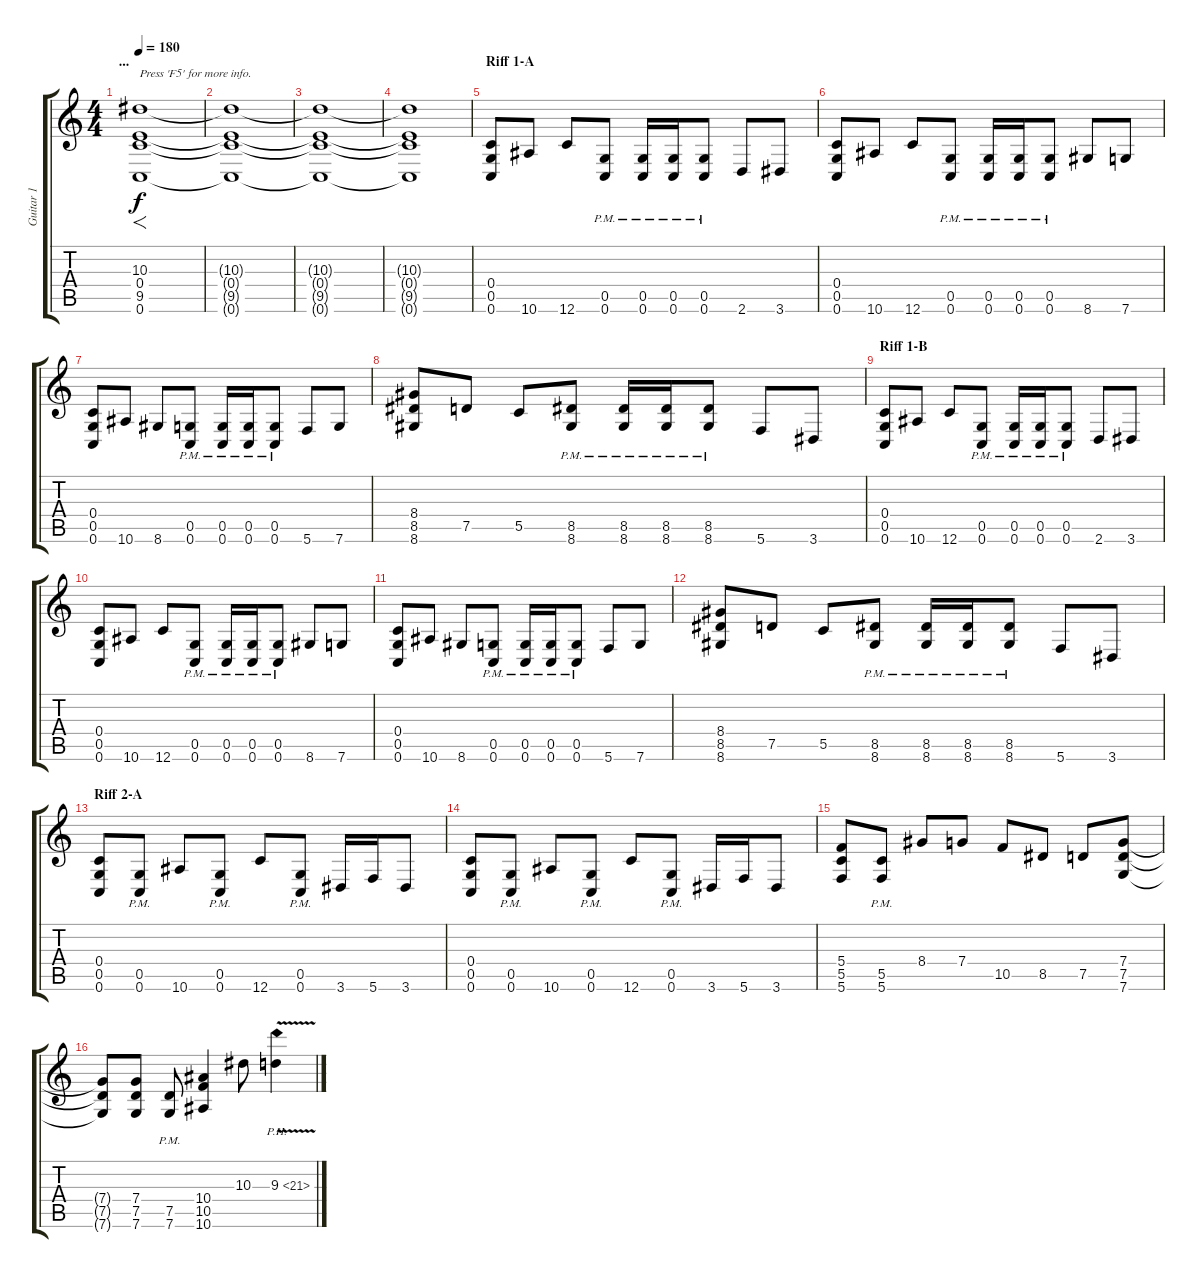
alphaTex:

\track ("Guitar 1" "Guitar 1") {instrument distortionguitar}
\staff {score tabs}
\tuning (D4 A3 F3 C3 G2 C2) {hide}
\ts (4 4)
\section ("" "...")
\tempo 180
\clef g2
\ks c
(10.3 0.4 9.5 0.6).1{f txt "Press 'F5' for more info." dy f instrument distortionguitar} |
(10.3{t} 0.4{t} 9.5{t} 0.6{t}).1 |
(10.3{t} 0.4{t} 9.5{t} 0.6{t}).1 |
(10.3{t} 0.4{t} 9.5{t} 0.6{t}).1 |
\section ("" "Riff 1-A")
(0.4 0.5 0.6).8 10.6.8 12.6.8 (0.5{pm} 0.6{pm}).8 (0.5{pm} 0.6{pm}).16 (0.5{pm} 0.6{pm}).16 (0.5{pm} 0.6{pm}).8 2.6.8 3.6.8 |
(0.4 0.5 0.6).8 10.6.8 12.6.8 (0.5{pm} 0.6{pm}).8 (0.5{pm} 0.6{pm}).16 (0.5{pm} 0.6{pm}).16 (0.5{pm} 0.6{pm}).8 8.6.8 7.6.8 |
(0.4 0.5 0.6).8 10.6.8 8.6.8 (0.5{pm} 0.6{pm}).8 (0.5{pm} 0.6{pm}).16 (0.5{pm} 0.6{pm}).16 (0.5{pm} 0.6{pm}).8 5.6.8 7.6.8 |
(8.4 8.5 8.6).8 7.5.8 5.5.8 (8.5{pm} 8.6{pm}).8 (8.5{pm} 8.6{pm}).16 (8.5{pm} 8.6{pm}).16 (8.5{pm} 8.6{pm}).8 5.6.8 3.6.8 |
\section ("" "Riff 1-B")
(0.4 0.5 0.6).8 10.6.8 12.6.8 (0.5{pm} 0.6{pm}).8 (0.5{pm} 0.6{pm}).16 (0.5{pm} 0.6{pm}).16 (0.5{pm} 0.6{pm}).8 2.6.8 3.6.8 |
(0.4 0.5 0.6).8 10.6.8 12.6.8 (0.5{pm} 0.6{pm}).8 (0.5{pm} 0.6{pm}).16 (0.5{pm} 0.6{pm}).16 (0.5{pm} 0.6{pm}).8 8.6.8 7.6.8 |
(0.4 0.5 0.6).8 10.6.8 8.6.8 (0.5{pm} 0.6{pm}).8 (0.5{pm} 0.6{pm}).16 (0.5{pm} 0.6{pm}).16 (0.5{pm} 0.6{pm}).8 5.6.8 7.6.8 |
(8.4 8.5 8.6).8 7.5.8 5.5.8 (8.5{pm} 8.6{pm}).8 (8.5{pm} 8.6{pm}).16 (8.5{pm} 8.6{pm}).16 (8.5{pm} 8.6{pm}).8 5.6.8 3.6.8 |
\section ("" "Riff 2-A")
(0.4 0.5 0.6).8 (0.5{pm} 0.6{pm}).8 10.6.8 (0.5{pm} 0.6{pm}).8 12.6.8 (0.5{pm} 0.6{pm}).8 3.6.16 5.6.16 3.6.8 |
(0.4 0.5 0.6).8 (0.5{pm} 0.6{pm}).8 10.6.8 (0.5{pm} 0.6{pm}).8 12.6.8 (0.5{pm} 0.6{pm}).8 3.6.16 5.6.16 3.6.8 |
(5.4 5.5 5.6).8 (5.5{pm} 5.6{pm}).8 8.4.8 7.4.8 10.5.8 8.5.8 7.5.8 (7.4 7.5 7.6).8 |
(7.4{t} 7.5{t} 7.6{t}).8 (7.4 7.5 7.6).8 (7.5{pm} 7.6{pm}).8 (10.4 10.5 10.6).4 10.3.8 9.3{ph 12 v}.4{instrument guitarharmonics}
